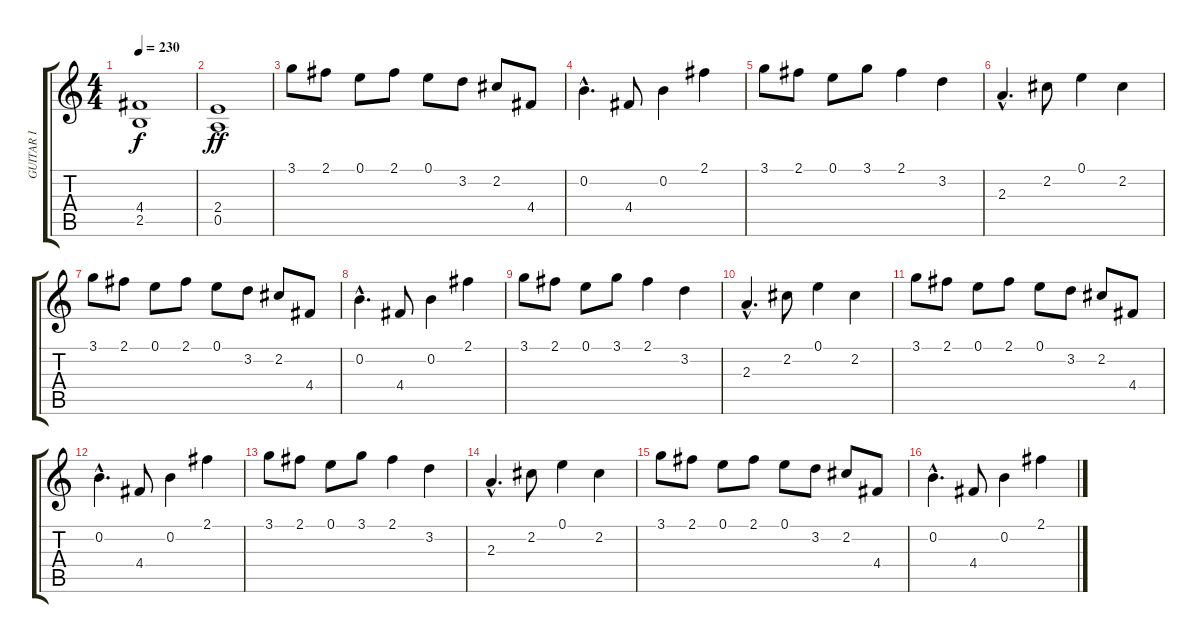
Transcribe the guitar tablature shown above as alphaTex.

\track ("GUITAR I" "GUITAR I") {instrument distortionguitar}
\staff {score tabs}
\tuning (E4 B3 G3 D3 A2 E2) {hide}
\ts (4 4)
\tempo 230
\clef g2
\ks c
(4.4{t} 2.5{t}).1{dy f} |
(2.4 0.5).1{dy ff} |
3.1.8 2.1.8 0.1.8 2.1.8 0.1.8 3.2.8 2.2.8 4.4.8 |
0.2{hac}.4{d} 4.4.8 0.2.4 2.1.4 |
3.1.8 2.1.8 0.1.8 3.1.8 2.1.4 3.2.4 |
2.3{hac}.4{d} 2.2.8 0.1.4 2.2.4 |
3.1.8 2.1.8 0.1.8 2.1.8 0.1.8 3.2.8 2.2.8 4.4.8 |
0.2{hac}.4{d} 4.4.8 0.2.4 2.1.4 |
3.1.8 2.1.8 0.1.8 3.1.8 2.1.4 3.2.4 |
2.3{hac}.4{d} 2.2.8 0.1.4 2.2.4 |
3.1.8 2.1.8 0.1.8 2.1.8 0.1.8 3.2.8 2.2.8 4.4.8 |
0.2{hac}.4{d} 4.4.8 0.2.4 2.1.4 |
3.1.8 2.1.8 0.1.8 3.1.8 2.1.4 3.2.4 |
2.3{hac}.4{d} 2.2.8 0.1.4 2.2.4 |
3.1.8 2.1.8 0.1.8 2.1.8 0.1.8 3.2.8 2.2.8 4.4.8 |
0.2{hac}.4{d} 4.4.8 0.2.4 2.1.4
